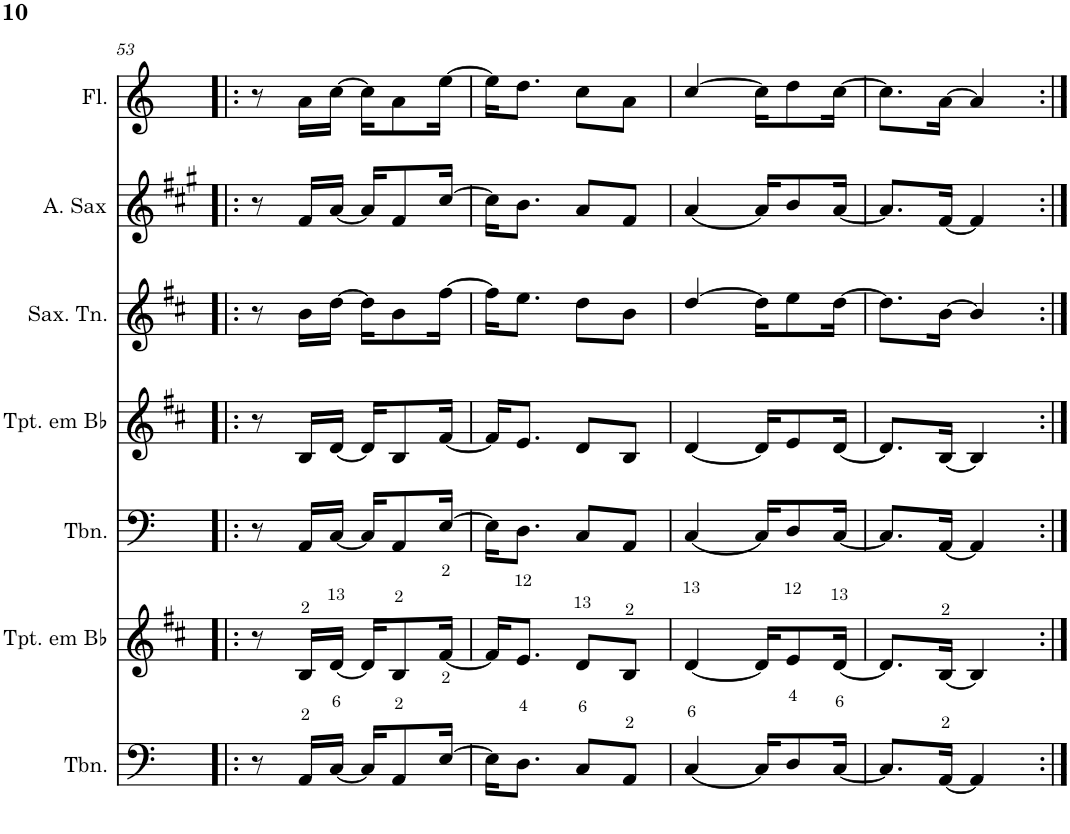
**kern	**kern	**kern	**kern	**kern	**kern	**kern
*part7	*part6	*part5	*part4	*part3	*part2	*part1
*staff7	*staff6	*staff5	*staff4	*staff3	*staff2	*staff1
*I"Trombone	*I"Trompete em Bb	*I"Trombone	*I"Trompete em Bb	*I"Saxofone Tenor	*I"Saxofone Alto	*I"Flauta Transversal
*I'Tbn.	*I'Tpt. em Bb	*I'Tbn.	*I'Tpt. em Bb	*I'Sax. Tn.	*	*I'Fl.
!!LO:PB:g=z
*clefF4	*clefG2	*clefF4	*clefG2	*clefG2	*clefG2	*clefG2
*	*Trd1c2	*	*Trd1c2	*Trd8c14	*Trd5c9	*
*k[]	*k[f#c#]	*k[]	*k[f#c#]	*k[f#c#]	*k[f#c#g#]	*k[]
*M2/4	*M2/4	*M2/4	*M2/4	*M2/4	*M2/4	*M2/4
=53!|:	=53!|:	=53!|:	=53!|:	=53!|:	=53!|:	=53!|:
8r	8r	8r	8r	8r	8r	8r
16AA/LL	16B/LL	16AA/LL	16B/LL	16b\LL	16f#/LL	16a\LL
[16C/JJ	[16d/JJ	[16C/JJ	[16d/JJ	[16dd\JJ	[16a/JJ	[16cc\JJ
16C/KL]	16d/KL]	16C/KL]	16d/KL]	16dd\KL]	16a/KL]	16cc\KL]
8AA/	8B/	8AA/	8B/	8b\	8f#/	8a\
[16E/Jk	[16f#/Jk	[16E/Jk	[16f#/Jk	[16ff#\Jk	[16cc#/Jk	[16ee\Jk
=54	=54	=54	=54	=54	=54	=54
16E\KL]	16f#/KL]	16E\KL]	16f#/KL]	16ff#\KL]	16cc#\KL]	16ee\KL]
8.D\J	8.e/J	8.D\J	8.e/J	8.ee\J	8.b\J	8.dd\J
8C/L	8d/L	8C/L	8d/L	8dd\L	8a/L	8cc\L
8AA/J	8B/J	8AA/J	8B/J	8b\J	8f#/J	8a\J
=55	=55	=55	=55	=55	=55	=55
[4C/	[4d/	[4C/	[4d/	[4dd/	[4a/	[4cc/
16C/KL]	16d/KL]	16C/KL]	16d/KL]	16dd\KL]	16a/KL]	16cc\KL]
8D/	8e/	8D/	8e/	8ee\	8b/	8dd\
[16C/Jk	[16d/Jk	[16C/Jk	[16d/Jk	[16dd\Jk	[16a/Jk	[16cc\Jk
=56	=56	=56	=56	=56	=56	=56
8.C/L]	8.d/L]	8.C/L]	8.d/L]	8.dd\L]	8.a/L]	8.cc\L]
[16AA/Jk	[16B/Jk	[16AA/Jk	[16B/Jk	[16b\Jk	[16f#/Jk	[16a\Jk
4AA/]	4B/]	4AA/]	4B/]	4b/]	4f#/]	4a/]
=:|!	=:|!	=:|!	=:|!	=:|!	=:|!	=:|!
*-	*-	*-	*-	*-	*-	*-
